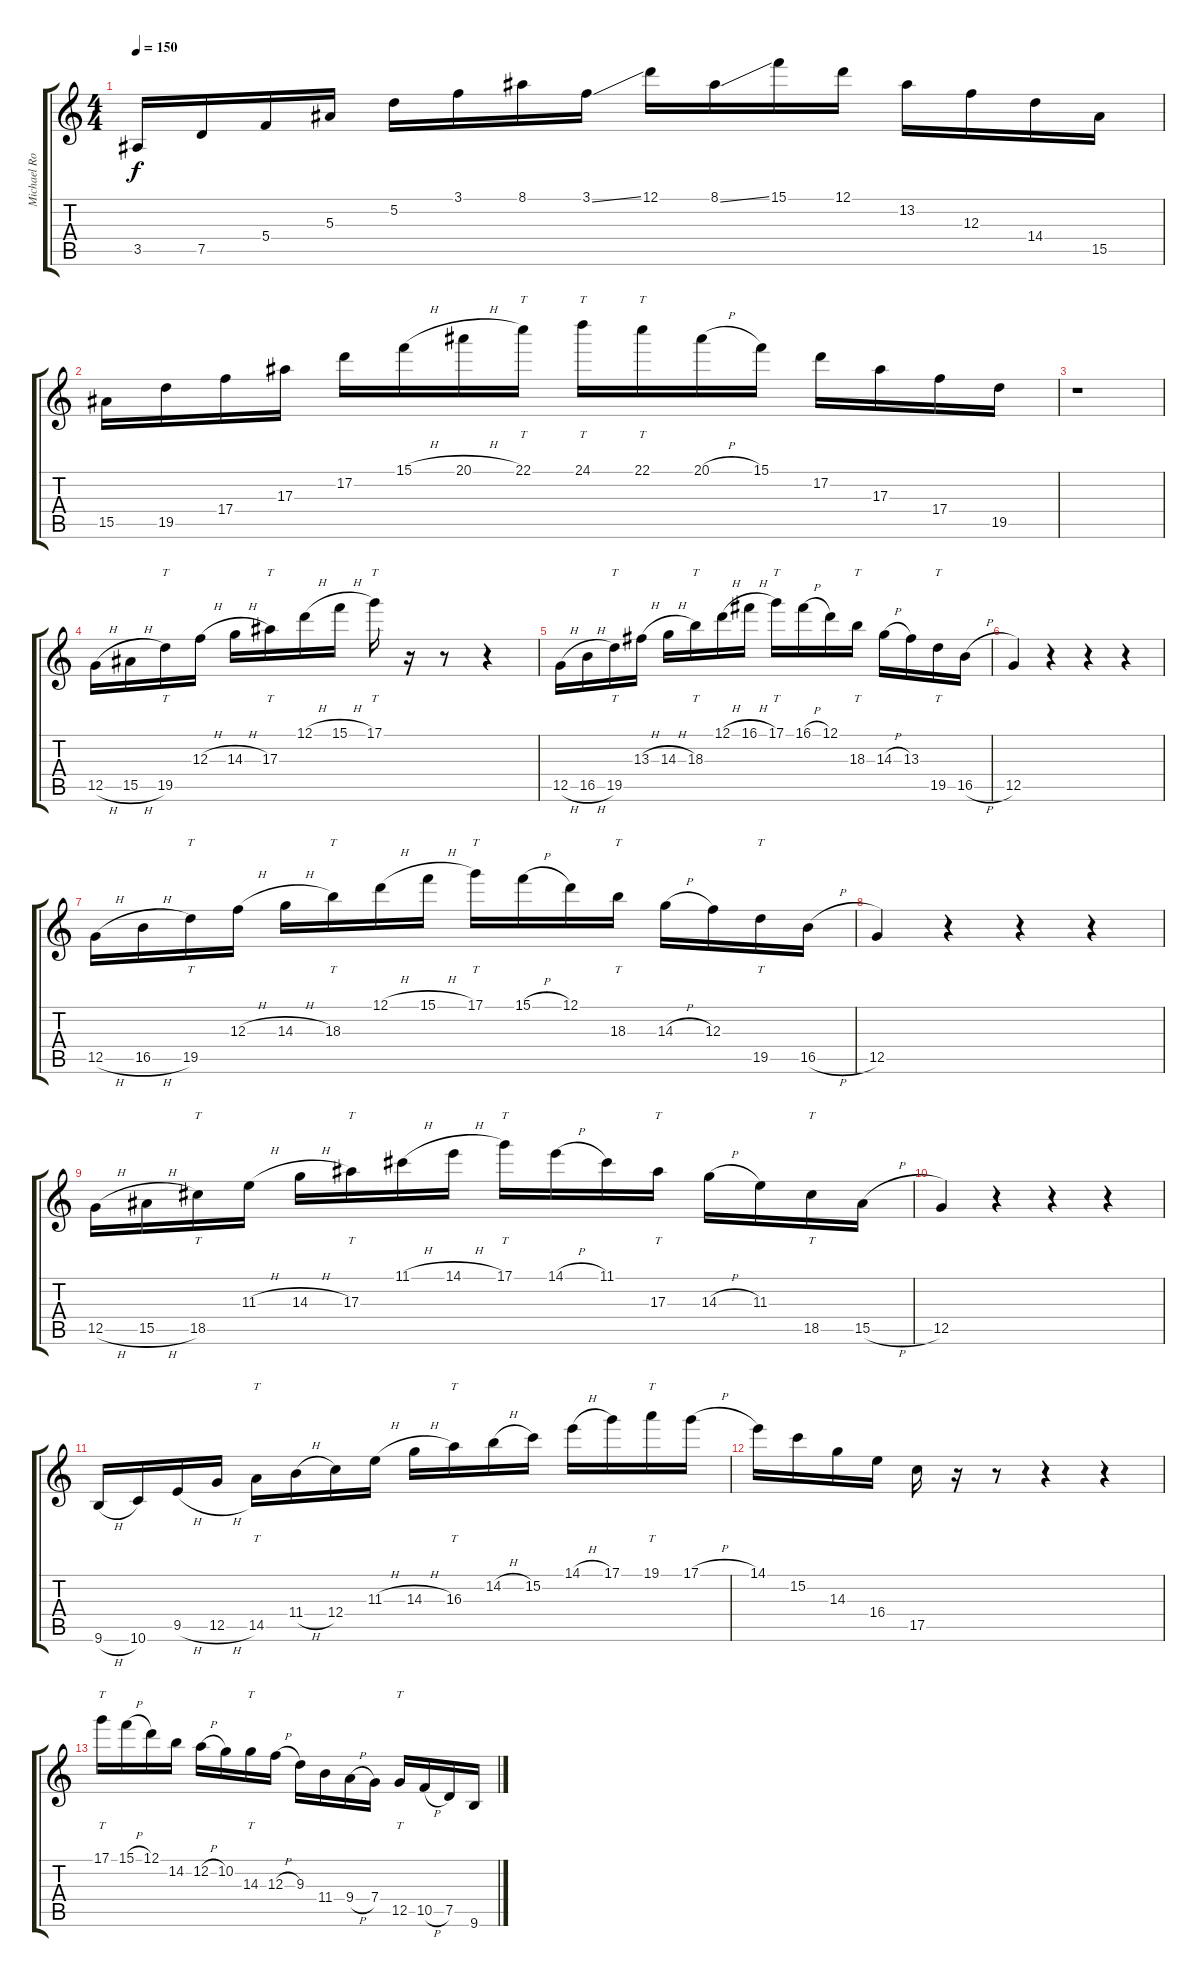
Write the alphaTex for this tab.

\track ("Michael Romeo" "Michael Ro") {instrument distortionguitar}
\staff {score tabs}
\tuning (D4 A3 F3 C3 G2 D2) {hide}
\ts (4 4)
\tempo 150
\clef g2
\ks c
3.5.16{dy f} 7.5.16 5.4.16 5.3.16 5.2.16 3.1.16 8.1.16 3.1{ss}.16 12.1.16 8.1{ss}.16 15.1.16 12.1.16 13.2.16 12.3.16 14.4.16 15.5.16 |
15.5.16 19.5.16 17.4.16 17.3.16 17.2.16 15.1{h}.16 20.1{h}.16 22.1.16{tt} 24.1.16{tt} 22.1.16{tt} 20.1{h}.16 15.1.16 17.2.16 17.3.16 17.4.16 19.5.16 |
r.1 |
12.5{h}.16 15.5{h}.16 19.5.16{tt} 12.3{h}.16 14.3{h}.16 17.3.16{tt} 12.1{h}.16 15.1{h}.16 17.1.16{tt} r.16 r.8 r.4 |
12.5{h}.16 16.5{h}.16 19.5.16{tt} 13.3{h}.16 14.3{h}.16 18.3.16{tt} 12.1{h}.16 16.1{h}.16 17.1.16{tt} 16.1{h}.16 12.1.16 18.3.16{tt} 14.3{h}.16 13.3.16 19.5.16{tt} 16.5{h}.16 |
12.5.4 r.4 r.4 r.4 |
12.5{h}.16 16.5{h}.16 19.5.16{tt} 12.3{h}.16 14.3{h}.16 18.3.16{tt} 12.1{h}.16 15.1{h}.16 17.1.16{tt} 15.1{h}.16 12.1.16 18.3.16{tt} 14.3{h}.16 12.3.16 19.5.16{tt} 16.5{h}.16 |
12.5.4 r.4 r.4 r.4 |
12.5{h}.16 15.5{h}.16 18.5.16{tt} 11.3{h}.16 14.3{h}.16 17.3.16{tt} 11.1{h}.16 14.1{h}.16 17.1.16{tt} 14.1{h}.16 11.1.16 17.3.16{tt} 14.3{h}.16 11.3.16 18.5.16{tt} 15.5{h}.16 |
12.5.4 r.4 r.4 r.4 |
9.6{h}.16 10.6.16 9.5{h}.16 12.5{h}.16 14.5.16{tt} 11.4{h}.16 12.4.16 11.3{h}.16 14.3{h}.16 16.3.16{tt} 14.2{h}.16 15.2.16 14.1{h}.16 17.1.16 19.1.16{tt} 17.1{h}.16 |
14.1.16 15.2.16 14.3.16 16.4.16 17.5.16 r.16 r.8 r.4 r.4 |
17.1.16{tt} 15.1{h}.16 12.1.16 14.2.16 12.2{h}.16 10.2.16 14.3.16{tt} 12.3{h}.16 9.3.16 11.4.16 9.4{h}.16 7.4.16 12.5.16{tt} 10.5{h}.16 7.5.16 9.6.16
